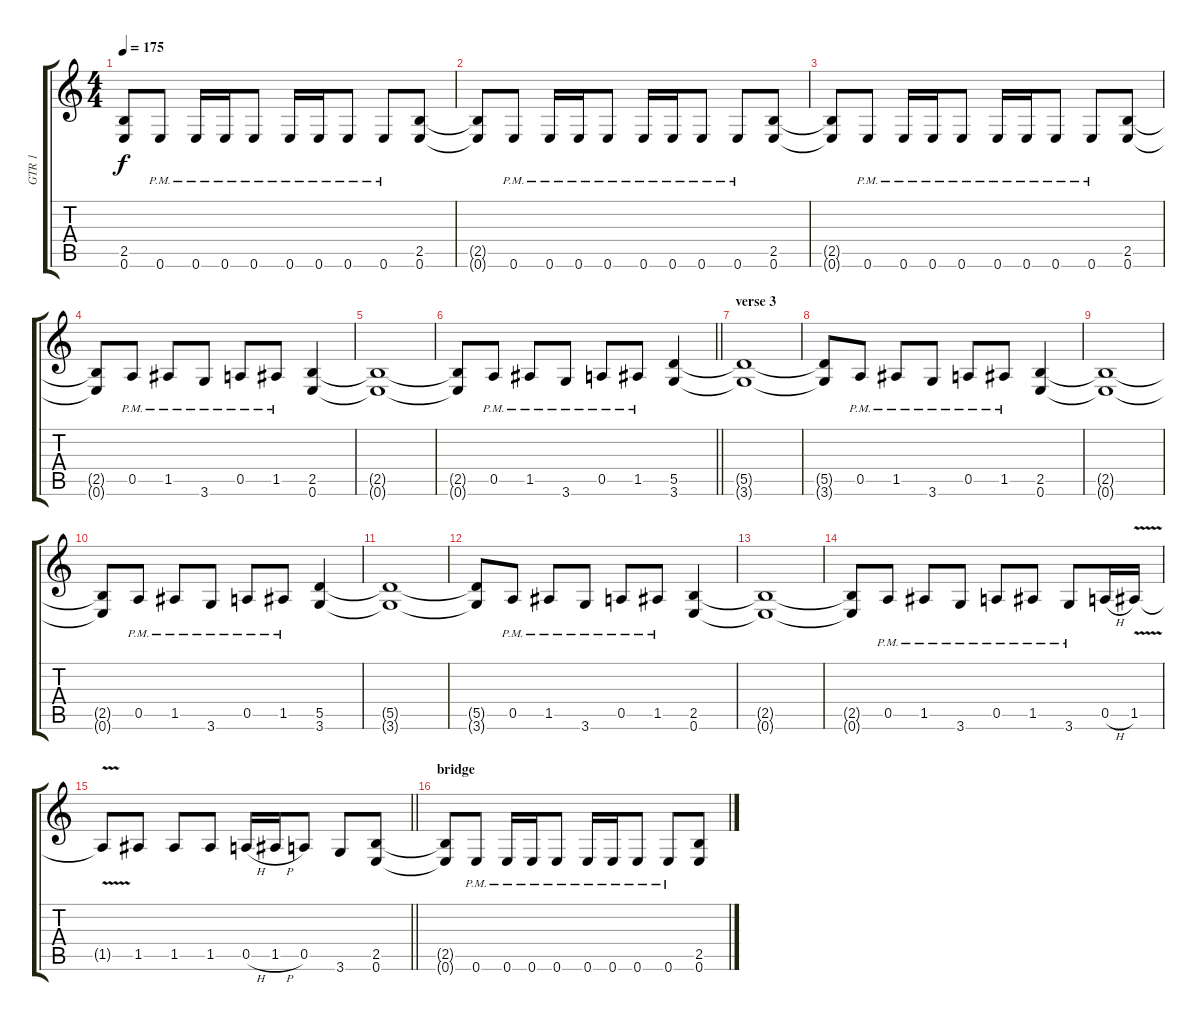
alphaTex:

\track ("GTR 1" "GTR 1") {instrument distortionguitar}
\staff {score tabs}
\tuning (E4 B3 G3 D3 A2 E2) {hide}
\ts (4 4)
\tempo 175
\clef g2
\ks c
(2.5{t} 0.6{t}).8{dy f} 0.6{pm}.8 0.6{pm}.16 0.6{pm}.16 0.6{pm}.8 0.6{pm}.16 0.6{pm}.16 0.6{pm}.8 0.6{pm}.8 (2.5 0.6).8 |
(2.5{t} 0.6{t}).8 0.6{pm}.8 0.6{pm}.16 0.6{pm}.16 0.6{pm}.8 0.6{pm}.16 0.6{pm}.16 0.6{pm}.8 0.6{pm}.8 (2.5 0.6).8 |
(2.5{t} 0.6{t}).8 0.6{pm}.8 0.6{pm}.16 0.6{pm}.16 0.6{pm}.8 0.6{pm}.16 0.6{pm}.16 0.6{pm}.8 0.6{pm}.8 (2.5 0.6).8 |
(2.5{t} 0.6{t}).8 0.5{pm}.8 1.5{pm}.8 3.6{pm}.8 0.5{pm}.8 1.5{pm}.8 (2.5 0.6).4 |
(2.5{t} 0.6{t}).1 |
\barLineRight lightlight
(2.5{t} 0.6{t}).8 0.5{pm}.8 1.5{pm}.8 3.6{pm}.8 0.5{pm}.8 1.5{pm}.8 (5.5 3.6).4 |
\section ("" "verse 3")
(5.5{t} 3.6{t}).1 |
(5.5{t} 3.6{t}).8 0.5{pm}.8 1.5{pm}.8 3.6{pm}.8 0.5{pm}.8 1.5{pm}.8 (2.5 0.6).4 |
(2.5{t} 0.6{t}).1 |
(2.5{t} 0.6{t}).8 0.5{pm}.8 1.5{pm}.8 3.6{pm}.8 0.5{pm}.8 1.5{pm}.8 (5.5 3.6).4 |
(5.5{t} 3.6{t}).1 |
(5.5{t} 3.6{t}).8 0.5{pm}.8 1.5{pm}.8 3.6{pm}.8 0.5{pm}.8 1.5{pm}.8 (2.5 0.6).4 |
(2.5{t} 0.6{t}).1 |
(2.5{t} 0.6{t}).8 0.5{pm}.8 1.5{pm}.8 3.6{pm}.8 0.5{pm}.8 1.5{pm}.8 3.6{pm}.8 0.5{h}.16 1.5{v}.16 |
\barLineRight lightlight
1.5{t}.8 1.5.8 1.5.8 1.5.8 0.5{h}.16 1.5{h}.16 0.5.8 3.6.8 (2.5 0.6).8 |
\section ("" "bridge")
(2.5{t} 0.6{t}).8 0.6{pm}.8 0.6{pm}.16 0.6{pm}.16 0.6{pm}.8 0.6{pm}.16 0.6{pm}.16 0.6{pm}.8 0.6{pm}.8 (2.5 0.6).8
